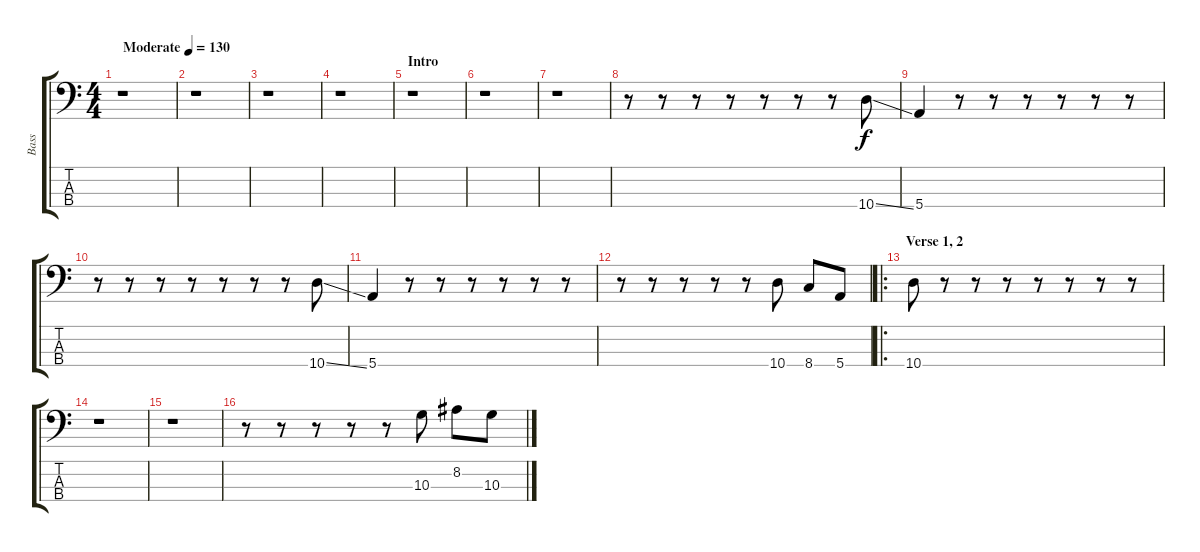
\track ("Bass" "Bass") {instrument electricbassfinger}
\staff {score tabs}
\tuning (G2 D2 A1 E1) {hide}
\ts (4 4)
\tempo (130 "Moderate")
\clef f4
\ks c
r.1{dy f instrument electricbassfinger} |
r.1 |
r.1 |
r.1 |
\section ("" "Intro")
r.1 |
r.1 |
r.1 |
r.8 r.8 r.8 r.8 r.8 r.8 r.8 10.4{ss}.8 |
5.4.4 r.8 r.8 r.8 r.8 r.8 r.8 |
r.8 r.8 r.8 r.8 r.8 r.8 r.8 10.4{ss}.8 |
5.4.4 r.8 r.8 r.8 r.8 r.8 r.8 |
r.8 r.8 r.8 r.8 r.8 10.4.8 8.4.8 5.4.8 |
\ro
\section ("" "Verse 1, 2")
10.4.8 r.8 r.8 r.8 r.8 r.8 r.8 r.8 |
r.1 |
r.1 |
r.8 r.8 r.8 r.8 r.8 10.3.8 8.2.8 10.3.8
